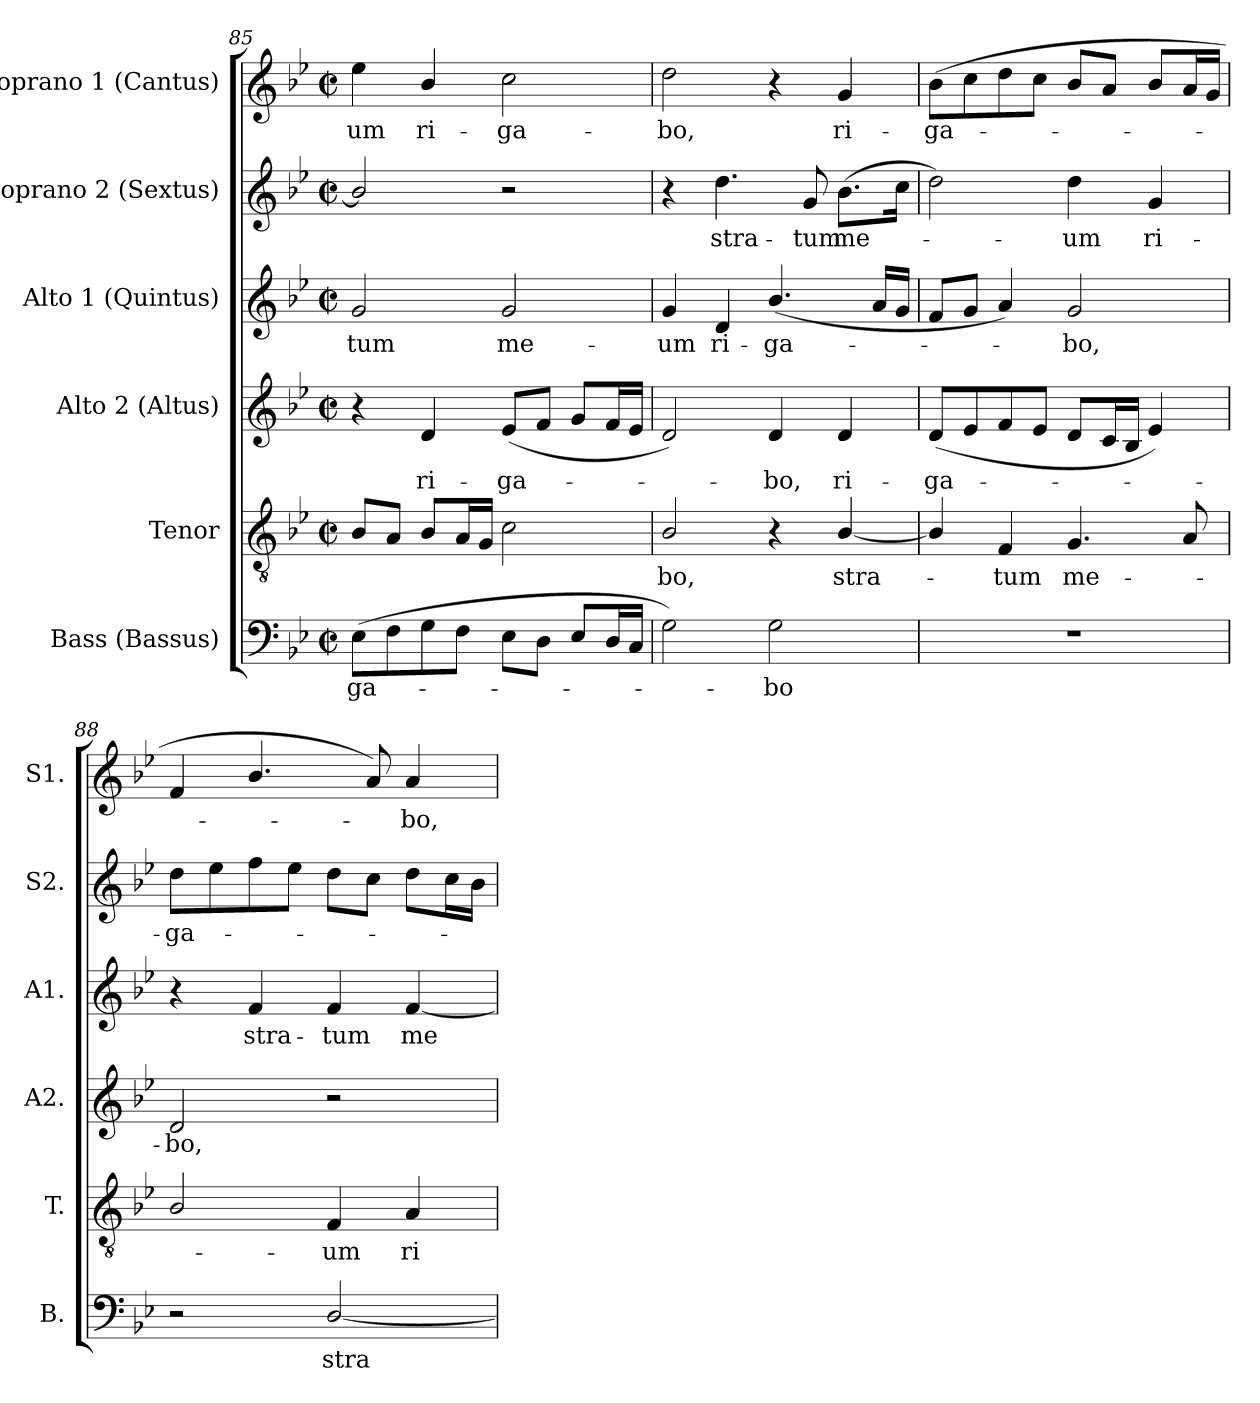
**kern	**text	**kern	**text	**kern	**text	**kern	**text	**kern	**text	**kern	**text
*part6	*part6	*part5	*part5	*part4	*part4	*part3	*part3	*part2	*part2	*part1	*part1
*staff6	*staff6	*staff5	*staff5	*staff4	*staff4	*staff3	*staff3	*staff2	*staff2	*staff1	*staff1
*I"Bass (Bassus)	*	*I"Tenor	*	*I"Alto 2 (Altus)	*	*I"Alto 1 (Quintus)	*	*I"Soprano 2 (Sextus)	*	*I"Soprano 1 (Cantus)	*
*I'B.	*	*I'T.	*	*I'A2.	*	*I'A1.	*	*I'S2.	*	*I'S1.	*
*clefF4	*	*clefGv2	*	*clefG2	*	*clefG2	*	*clefG2	*	*clefG2	*
*	*	*ITrd7c12	*	*	*	*	*	*	*	*	*
*k[b-e-]	*	*k[b-e-]	*	*k[b-e-]	*	*k[b-e-]	*	*k[b-e-]	*	*k[b-e-]	*
*B-:	*	*B-:	*	*B-:	*	*B-:	*	*B-:	*	*B-:	*
*M2/2	*	*M2/2	*	*M2/2	*	*M2/2	*	*M2/2	*	*M2/2	*
*met(c|)	*	*met(c|)	*	*met(c|)	*	*met(c|)	*	*met(c|)	*	*met(c|)	*
=85	=85	=85	=85	=85	=85	=85	=85	=85	=85	=85	=85
!	!LO:LY:b:color=#000000	!	!	!	!	!	!	!	!	!	!
!	!	!	!	!	!	!	!LO:LY:b:color=#000000	!	!	!	!
!	!	!	!	!	!	!	!	!	!	!	!LO:LY:b:color=#000000
(8E-i\L	-ga-	8BB-i/L	.	4r	.	2gi/	-tum	2b-i/]	.	4ee-i\	-um
8Fi\	.	8AAi/J	.	.	.	.	.	.	.	.	.
!	!	!	!	!	!LO:LY:b:color=#000000	!	!	!	!	!	!
!	!	!	!	!	!	!	!	!	!	!	!LO:LY:b:color=#000000
8Gi\	.	8BB-i/L	.	4di/	ri-	.	.	.	.	4b-i/	ri-
8Fi\J	.	16AAi/L	.	.	.	.	.	.	.	.	.
.	.	16GGi/JJ	.	.	.	.	.	.	.	.	.
!	!	!	!	!	!LO:LY:b:color=#000000	!	!	!	!	!	!
!	!	!	!	!	!	!	!LO:LY:b:color=#000000	!	!	!	!
!	!	!	!	!	!	!	!	!	!	!	!LO:LY:b:color=#000000
8E-i\L	.	2Ci\	.	(8e-i/L	-ga-	2gi/	me-	2r	.	2cci\	-ga-
8Di\J	.	.	.	8fi/J	.	.	.	.	.	.	.
8E-i/L	.	.	.	8gi/L	.	.	.	.	.	.	.
16Di/L	.	.	.	16fi/L	.	.	.	.	.	.	.
16Ci/JJ	.	.	.	16e-i/JJ	.	.	.	.	.	.	.
!!LO:PB:g=z
=86	=86	=86	=86	=86	=86	=86	=86	=86	=86	=86	=86
!	!	!	!LO:LY:b:color=#000000	!	!	!	!	!	!	!	!
!	!	!	!	!	!	!	!LO:LY:b:color=#000000	!	!	!	!
!	!	!	!	!	!	!	!	!	!	!	!LO:LY:b:color=#000000
2Gi\)	.	2BB-i/	-bo,	2di/)	.	4gi/	-um	4r	.	2ddi\	-bo,
!	!	!	!	!	!	!	!LO:LY:b:color=#000000	!	!	!	!
!	!	!	!	!	!	!	!	!	!LO:LY:b:color=#000000	!	!
.	.	.	.	.	.	4di/	ri-	4.ddi\	stra-	.	.
!	!LO:LY:b:color=#000000	!	!	!	!	!	!	!	!	!	!
!	!	!	!	!	!LO:LY:b:color=#000000	!	!	!	!	!	!
!	!	!	!	!	!	!	!LO:LY:b:color=#000000	!	!	!	!
2Gi\	-bo	4r	.	4di/	-bo,	(4.b-i/	-ga-	.	.	4r	.
!	!	!	!	!	!	!	!	!	!LO:LY:b:color=#000000	!	!
.	.	.	.	.	.	.	.	8gi/	-tum	.	.
!	!	!	!LO:LY:b:color=#000000	!	!	!	!	!	!	!	!
!	!	!	!	!	!LO:LY:b:color=#000000	!	!	!	!	!	!
!	!	!	!	!	!	!	!	!	!LO:LY:b:color=#000000	!	!
!	!	!	!	!	!	!	!	!	!	!	!LO:LY:b:color=#000000
.	.	[4BB-i/	stra-	4di/	ri-	.	.	(8.b-i\L	me-	4gi/	ri-
.	.	.	.	.	.	16ai/LL	.	.	.	.	.
.	.	.	.	.	.	16gi/JJ	.	16cci\Jk	.	.	.
=87	=87	=87	=87	=87	=87	=87	=87	=87	=87	=87	=87
!	!	!	!	!	!LO:LY:b:color=#000000	!	!	!	!	!	!
!	!	!	!	!	!	!	!	!	!	!	!LO:LY:b:color=#000000
1r	.	4BB-i/]	.	(8di/L	-ga-	8fi/L	.	2ddi\)	.	(8b-i\L	-ga-
.	.	.	.	8e-i/	.	8gi/J	.	.	.	8cci\	.
!	!	!	!LO:LY:b:color=#000000	!	!	!	!	!	!	!	!
.	.	4FFi/	-tum	8fi/	.	4ai/)	.	.	.	8ddi\	.
.	.	.	.	8e-i/J	.	.	.	.	.	8cci\J	.
!	!	!	!LO:LY:b:color=#000000	!	!	!	!	!	!	!	!
!	!	!	!	!	!	!	!LO:LY:b:color=#000000	!	!	!	!
!	!	!	!	!	!	!	!	!	!LO:LY:b:color=#000000	!	!
.	.	4.GGi/	me-	8di/L	.	2gi/	-bo,	4ddi\	-um	8b-i/L	.
.	.	.	.	16ci/L	.	.	.	.	.	8ai/J	.
.	.	.	.	16B-i/JJ	.	.	.	.	.	.	.
!	!	!	!	!	!	!	!	!	!LO:LY:b:color=#000000	!	!
.	.	.	.	4e-i/)	.	.	.	4gi/	ri-	8b-i/L	.
.	.	8AAi/	.	.	.	.	.	.	.	16ai/L	.
.	.	.	.	.	.	.	.	.	.	16gi/JJ	.
=88	=88	=88	=88	=88	=88	=88	=88	=88	=88	=88	=88
!	!	!	!	!	!LO:LY:b:color=#000000	!	!	!	!	!	!
!	!	!	!	!	!	!	!	!	!LO:LY:b:color=#000000	!	!
2r	.	2BB-i/	.	2di/	-bo,	4r	.	8ddi\L	-ga-	4fi/	.
.	.	.	.	.	.	.	.	8ee-i\	.	.	.
!	!	!	!	!	!	!	!LO:LY:b:color=#000000	!	!	!	!
.	.	.	.	.	.	4fi/	stra-	8ffi\	.	4.b-i/	.
.	.	.	.	.	.	.	.	8ee-i\J	.	.	.
!	!LO:LY:b:color=#000000	!	!	!	!	!	!	!	!	!	!
!	!	!	!LO:LY:b:color=#000000	!	!	!	!	!	!	!	!
!	!	!	!	!	!	!	!LO:LY:b:color=#000000	!	!	!	!
[2Di/	stra-	4FFi/	-um	2r	.	4fi/	-tum	8ddi\L	.	.	.
.	.	.	.	.	.	.	.	8cci\J	.	8ai/)	.
!	!	!	!LO:LY:b:color=#000000	!	!	!	!	!	!	!	!
!	!	!	!	!	!	!	!LO:LY:b:color=#000000	!	!	!	!
!	!	!	!	!	!	!	!	!	!	!	!LO:LY:b:color=#000000
.	.	4AAi/	ri-	.	.	[4fi/	me-	8ddi\L	.	4ai/	-bo,
.	.	.	.	.	.	.	.	16cci\L	.	.	.
.	.	.	.	.	.	.	.	16b-i\JJ	.	.	.
=	=	=	=	=	=	=	=	=	=	=	=
*-	*-	*-	*-	*-	*-	*-	*-	*-	*-	*-	*-
